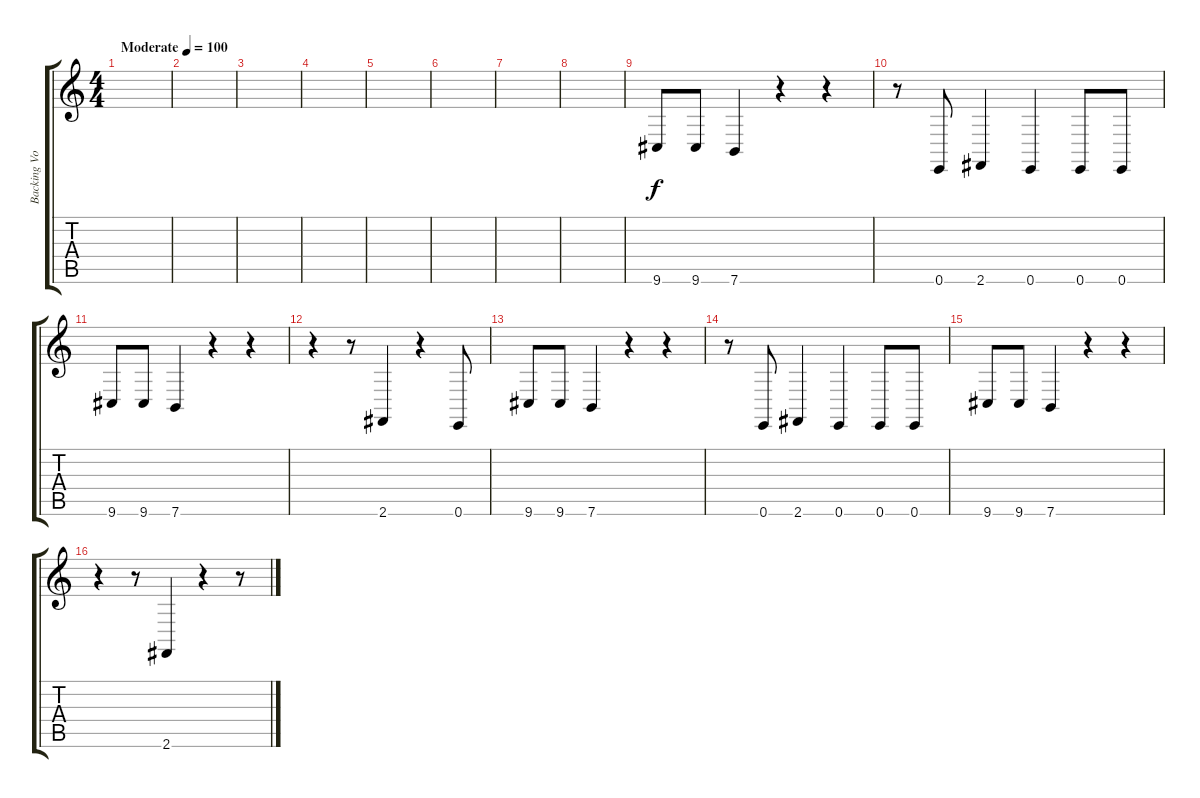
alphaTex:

\track ("Backing Vocals" "Backing Vo") {instrument trumpet}
\staff {score tabs}
\tuning (E4 B3 G3 D3 A2 E2) {hide}
\ts (4 4)
\tempo (100 "Moderate")
\clef g2
\ks c
|
|
|
|
|
|
|
|
9.6.8 9.6.8 7.6.4 r.4 r.4 |
r.8 0.6.8 2.6.4 0.6.4 0.6.8 0.6.8 |
9.6.8 9.6.8 7.6.4 r.4 r.4 |
r.4 r.8 2.6.4 r.4 0.6.8 |
9.6.8 9.6.8 7.6.4 r.4 r.4 |
r.8 0.6.8 2.6.4 0.6.4 0.6.8 0.6.8 |
9.6.8 9.6.8 7.6.4 r.4 r.4 |
r.4 r.8 2.6.4 r.4 r.8
